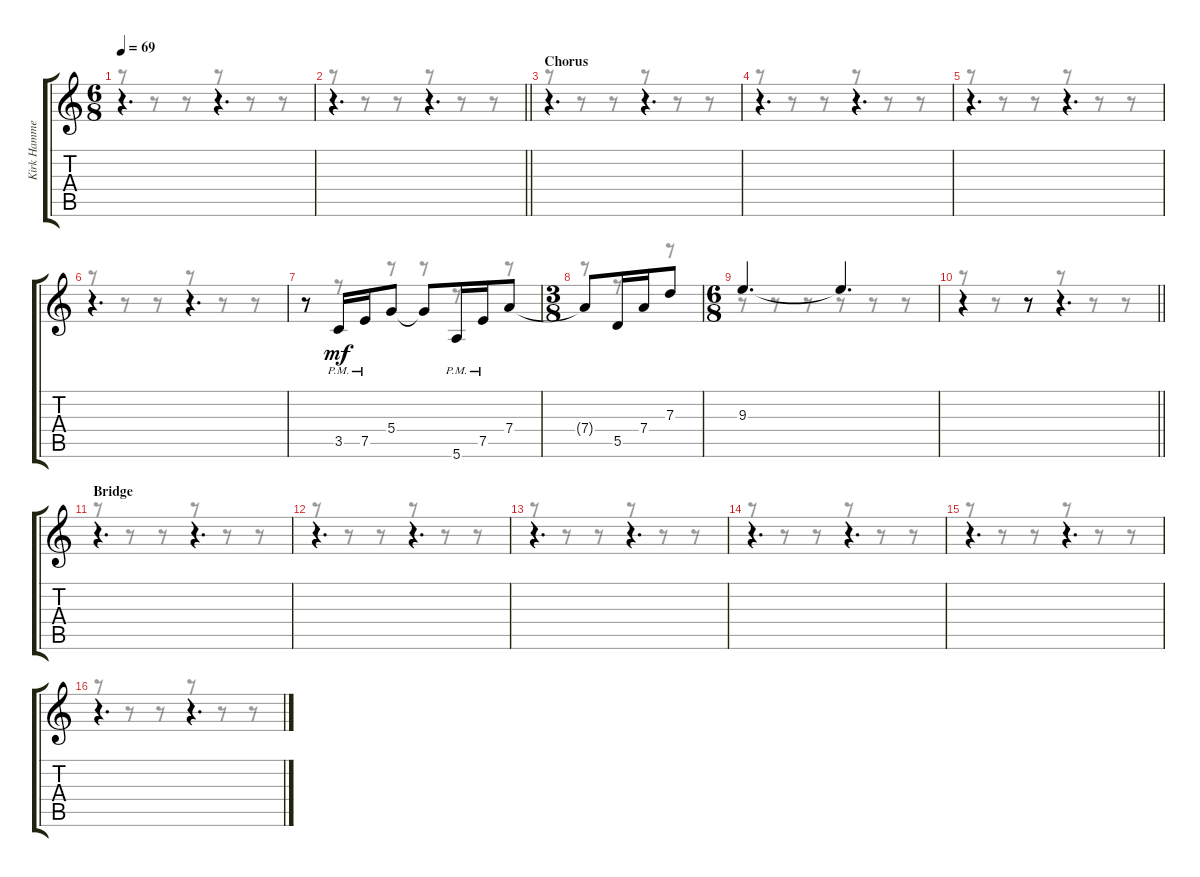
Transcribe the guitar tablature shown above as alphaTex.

\track ("Kirk Hammett (Distortion)" "Kirk Hamme") {instrument distortionguitar}
\staff {score tabs}
\tuning (E4 B3 G3 D3 A2 E2) {hide}
\voice
\ts (6 8)
\tempo 69
\clef g2
\ks c
r.4{d dy mf} r.4{d} |
\barLineRight lightlight
r.4{d} r.4{d} |
\section ("" "Chorus")
r.4{d} r.4{d} |
r.4{d} r.4{d} |
r.4{d} r.4{d} |
r.4{d} r.4{d} |
r.8 3.5{pm}.16 7.5{pm}.16 5.4.8 5.4{t}.8 5.6{pm}.16 7.5{pm}.16 7.4.8 |
\ts (3 8)
7.4{t}.8 5.5.16 7.4.16 7.3.8 |
\ts (6 8)
9.3.4{d} 9.3{t}.4{d} |
\barLineRight lightlight
r.4 r.8 r.4{d} |
\section ("" "Bridge")
r.4{d} r.4{d} |
r.4{d} r.4{d} |
r.4{d} r.4{d} |
r.4{d} r.4{d} |
r.4{d} r.4{d} |
r.4{d} r.4{d}
\voice
\clef g2
\ottava regular
\simile none
\ks c
r.8{dy f} r.8 r.8 r.8 r.8 r.8 |
\barLineRight lightlight
r.8 r.8 r.8 r.8 r.8 r.8 |
r.8 r.8 r.8 r.8 r.8 r.8 |
r.8 r.8 r.8 r.8 r.8 r.8 |
r.8 r.8 r.8 r.8 r.8 r.8 |
r.8 r.8 r.8 r.8 r.8 r.8 |
r.8 r.8 r.8 r.8 r.8 r.8 |
r.8 r.8 r.8 |
r.8 r.8 r.8 r.8 r.8 r.8 |
\barLineRight lightlight
r.8 r.8 r.8 r.8 r.8 r.8 |
r.8 r.8 r.8 r.8 r.8 r.8 |
r.8 r.8 r.8 r.8 r.8 r.8 |
r.8 r.8 r.8 r.8 r.8 r.8 |
r.8 r.8 r.8 r.8 r.8 r.8 |
r.8 r.8 r.8 r.8 r.8 r.8 |
r.8 r.8 r.8 r.8 r.8 r.8
